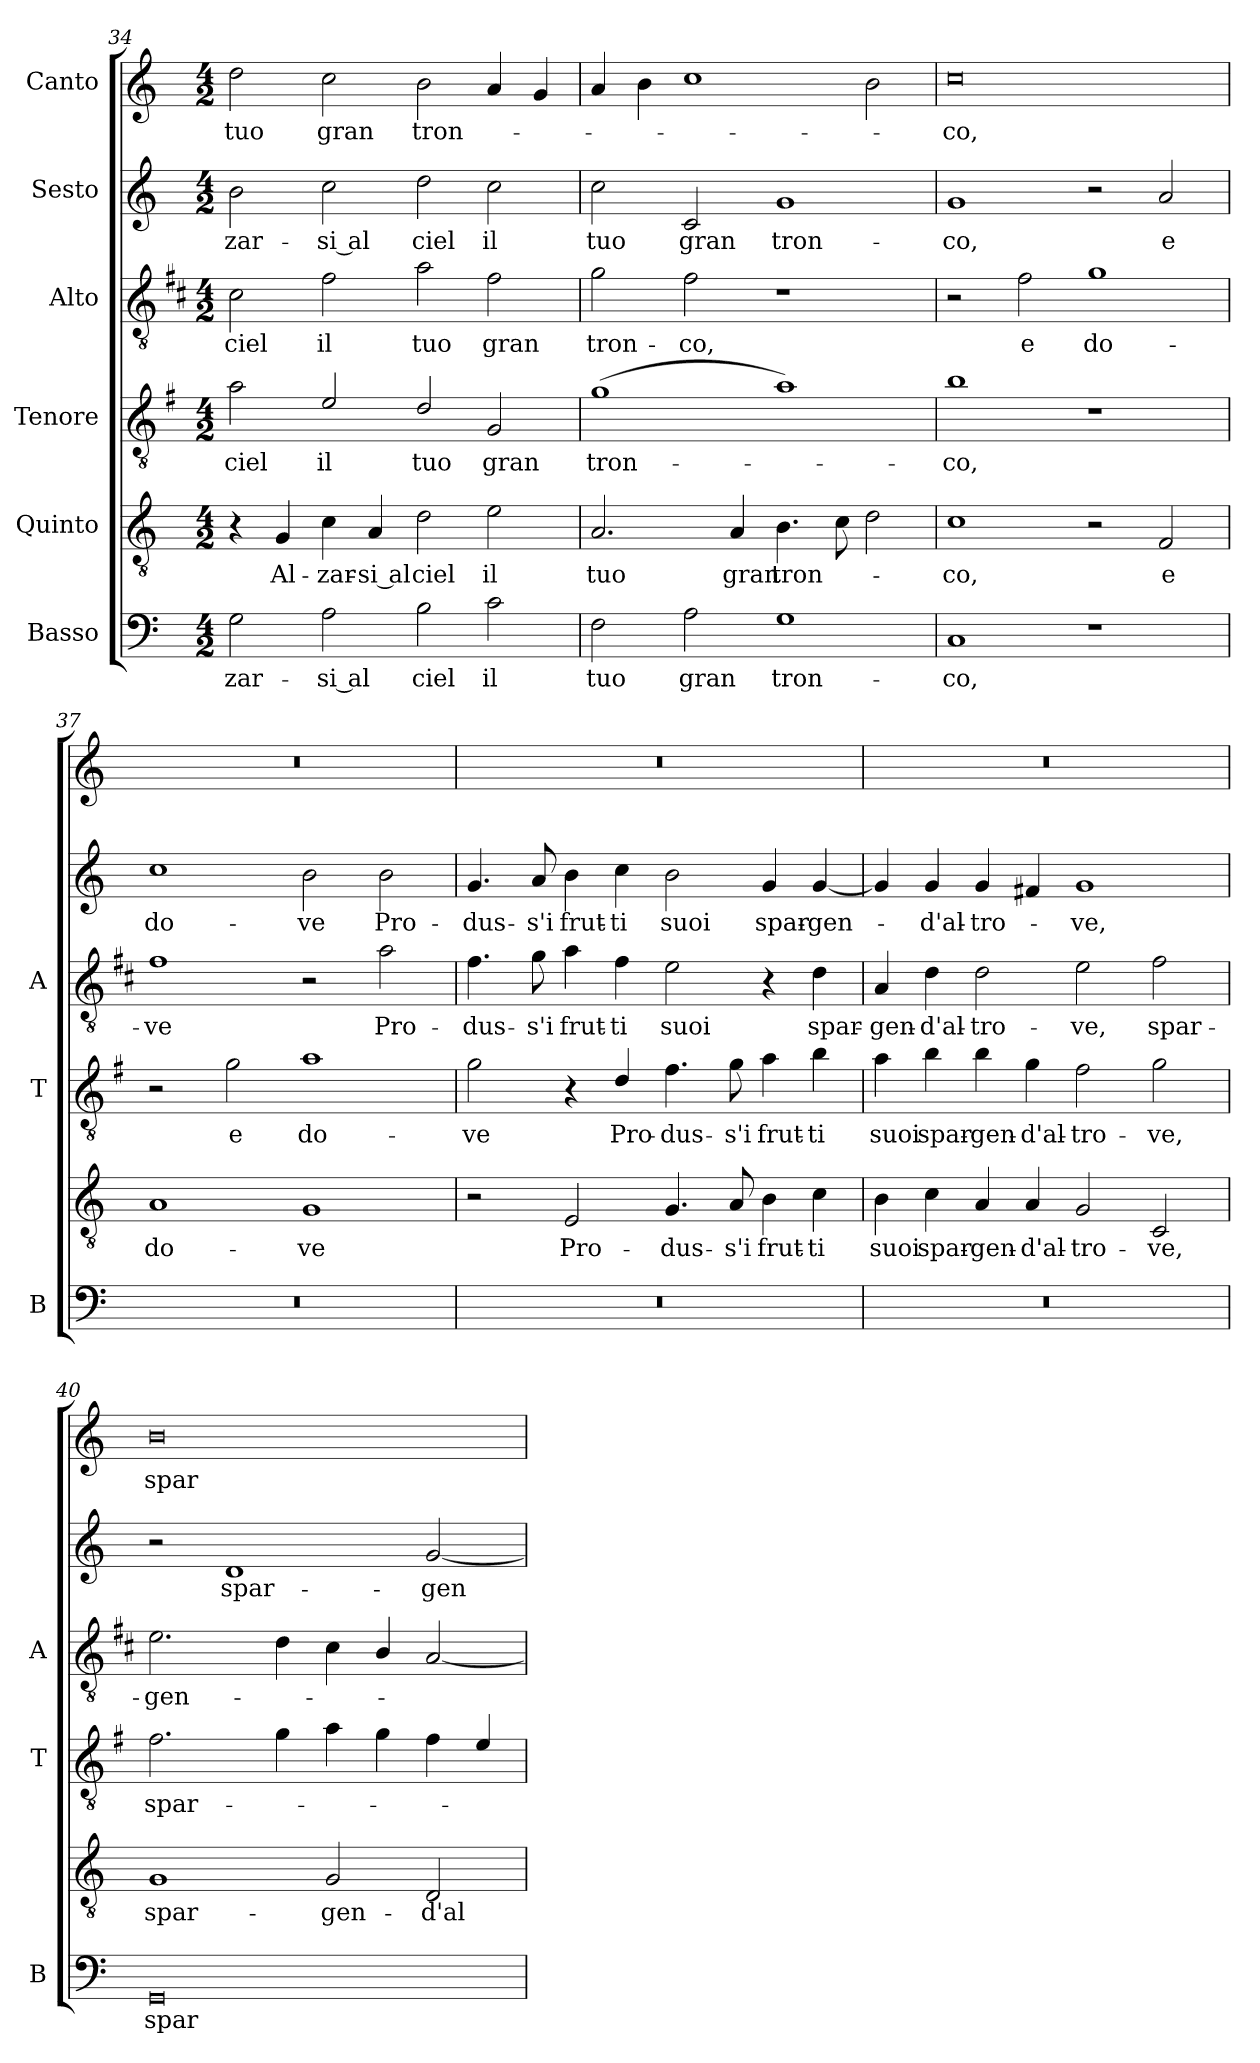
**kern	**text	**kern	**text	**kern	**text	**kern	**text	**kern	**text	**kern	**text
*part6	*part6	*part5	*part5	*part4	*part4	*part3	*part3	*part2	*part2	*part1	*part1
*staff6	*staff6	*staff5	*staff5	*staff4	*staff4	*staff3	*staff3	*staff2	*staff2	*staff1	*staff1
*I"Basso	*	*I"Quinto	*	*I"Tenore	*	*I"Alto	*	*I"Sesto	*	*I"Canto	*
*I'B	*	*	*	*I'T	*	*I'A	*	*	*	*	*
*clefF4	*	*clefGv2	*	*clefGv2	*	*clefGv2	*	*clefG2	*	*clefG2	*
*	*	*	*	*ITrd4c7	*	*ITrd1c2	*	*	*	*	*
*k[]	*	*k[]	*	*k[]	*	*k[]	*	*k[]	*	*k[]	*
*C:	*	*C:	*	*C:	*	*C:	*	*C:	*	*C:	*
*M4/2	*	*M4/2	*	*M4/2	*	*M4/2	*	*M4/2	*	*M4/2	*
=34	=34	=34	=34	=34	=34	=34	=34	=34	=34	=34	=34
!	!LO:LY:b	!	!	!	!LO:LY:b	!	!LO:LY:b	!	!LO:LY:b	!	!LO:LY:b
2G\	-zar-	4r	.	2d\	ciel	2B\	ciel	2b\	-zar-	2dd\	tuo
!	!	!	!LO:LY:b	!	!	!	!	!	!	!	!
.	.	4G/	Al-	.	.	.	.	.	.	.	.
!	!LO:LY:b	!	!LO:LY:b	!	!LO:LY:b	!	!LO:LY:b	!	!LO:LY:b	!	!LO:LY:b
2A\	-si al	4c\	-zar-	2A/	il	2e\	il	2cc\	-si al	2cc\	gran
!	!	!	!LO:LY:b	!	!	!	!	!	!	!	!
.	.	4A/	-si al	.	.	.	.	.	.	.	.
!	!LO:LY:b	!	!LO:LY:b	!	!LO:LY:b	!	!LO:LY:b	!	!LO:LY:b	!	!LO:LY:b
2B\	ciel	2d\	ciel	2G/	tuo	2g\	tuo	2dd\	ciel	2b\	tron-
!	!LO:LY:b	!	!LO:LY:b	!	!LO:LY:b	!	!LO:LY:b	!	!LO:LY:b	!	!
2c\	il	2e\	il	2C/	gran	2e\	gran	2cc\	il	4a/	.
.	.	.	.	.	.	.	.	.	.	4g/	.
!!LO:PB:g=z
=35	=35	=35	=35	=35	=35	=35	=35	=35	=35	=35	=35
!	!LO:LY:b	!	!LO:LY:b	!	!LO:LY:b	!	!LO:LY:b	!	!LO:LY:b	!	!
2F\	tuo	2.A/	tuo	(>1c	tron-	2f\	tron-	2cc\	tuo	4a/	.
.	.	.	.	.	.	.	.	.	.	4b\	.
!	!LO:LY:b	!	!	!	!	!	!LO:LY:b	!	!LO:LY:b	!	!
2A\	gran	.	.	.	.	2e\	-co,	2c/	gran	1cc	.
!	!	!	!LO:LY:b	!	!	!	!	!	!	!	!
.	.	4A/	gran	.	.	.	.	.	.	.	.
!	!LO:LY:b	!	!LO:LY:b	!	!	!	!	!	!LO:LY:b	!	!
1G	tron-	4.B\	tron-	1d)	.	1r	.	1g	tron-	.	.
.	.	8c\	.	.	.	.	.	.	.	.	.
.	.	2d\	.	.	.	.	.	.	.	2b\	.
=36	=36	=36	=36	=36	=36	=36	=36	=36	=36	=36	=36
!	!LO:LY:b	!	!LO:LY:b	!	!LO:LY:b	!	!	!	!LO:LY:b	!	!LO:LY:b
1C	-co,	1c	-co,	1e	-co,	2r	.	1g	-co,	0cc	-co,
!	!	!	!	!	!	!	!LO:LY:b	!	!	!	!
.	.	.	.	.	.	2e\	e	.	.	.	.
!	!	!	!	!	!	!	!LO:LY:b	!	!	!	!
1r	.	2r	.	1r	.	1f	do-	2r	.	.	.
!	!	!	!LO:LY:b	!	!	!	!	!	!LO:LY:b	!	!
.	.	2F/	e	.	.	.	.	2a/	e	.	.
=37	=37	=37	=37	=37	=37	=37	=37	=37	=37	=37	=37
!	!	!	!LO:LY:b	!	!	!	!LO:LY:b	!	!LO:LY:b	!	!
0r	.	1A	do-	2r	.	1e	-ve	1cc	do-	0r	.
!	!	!	!	!	!LO:LY:b	!	!	!	!	!	!
.	.	.	.	2c\	e	.	.	.	.	.	.
!	!	!	!LO:LY:b	!	!LO:LY:b	!	!	!	!LO:LY:b	!	!
.	.	1G	-ve	1d	do-	2r	.	2b\	-ve	.	.
!	!	!	!	!	!	!	!LO:LY:b	!	!LO:LY:b	!	!
.	.	.	.	.	.	2g\	Pro-	2b\	Pro-	.	.
=38	=38	=38	=38	=38	=38	=38	=38	=38	=38	=38	=38
!	!	!	!	!	!LO:LY:b	!	!LO:LY:b	!	!LO:LY:b	!	!
0r	.	2r	.	2c\	-ve	4.e\	-dus-	4.g/	-dus-	0r	.
!	!	!	!	!	!	!	!LO:LY:b	!	!LO:LY:b	!	!
.	.	.	.	.	.	8f\	-s'i	8a/	-s'i	.	.
!	!	!	!LO:LY:b	!	!	!	!LO:LY:b	!	!LO:LY:b	!	!
.	.	2E/	Pro-	4r	.	4g\	frut-	4b\	frut-	.	.
!	!	!	!	!	!LO:LY:b	!	!LO:LY:b	!	!LO:LY:b	!	!
.	.	.	.	4G/	Pro-	4e\	-ti	4cc\	-ti	.	.
!	!	!	!LO:LY:b	!	!LO:LY:b	!	!LO:LY:b	!	!LO:LY:b	!	!
.	.	4.G/	-dus-	4.B\	-dus-	2d\	suoi	2b\	suoi	.	.
!	!	!	!LO:LY:b	!	!LO:LY:b	!	!	!	!	!	!
.	.	8A/	-s'i	8c\	-s'i	.	.	.	.	.	.
!	!	!	!LO:LY:b	!	!LO:LY:b	!	!	!	!LO:LY:b	!	!
.	.	4B\	frut-	4d\	frut-	4r	.	4g/	spar-	.	.
!	!	!	!LO:LY:b	!	!LO:LY:b	!	!LO:LY:b	!	!LO:LY:b	!	!
.	.	4c\	-ti	4e\	-ti	4c\	spar-	[4g/	-gen-	.	.
!!LO:LB:g=z
=39	=39	=39	=39	=39	=39	=39	=39	=39	=39	=39	=39
!	!	!	!LO:LY:b	!	!LO:LY:b	!	!LO:LY:b	!	!	!	!
0r	.	4B\	suoi	4d\	suoi	4G/	-gen-	4g/]	.	0r	.
!	!	!	!LO:LY:b	!	!LO:LY:b	!	!LO:LY:b	!	!LO:LY:b	!	!
.	.	4c\	spar-	4e\	spar-	4c\	-d'al-	4g/	-d'al-	.	.
!	!	!	!LO:LY:b	!	!LO:LY:b	!	!LO:LY:b	!	!LO:LY:b	!	!
.	.	4A/	-gen-	4e\	-gen-	2c\	-tro-	4g/	-tro-	.	.
!	!	!	!LO:LY:b	!	!LO:LY:b	!	!	!	!	!	!
.	.	4A/	-d'al-	4c\	-d'al-	.	.	4f#X/	.	.	.
!	!	!	!LO:LY:b	!	!LO:LY:b	!	!LO:LY:b	!	!LO:LY:b	!	!
.	.	2G/	-tro-	2B\	-tro-	2d\	-ve,	1g	-ve,	.	.
!	!	!	!LO:LY:b	!	!LO:LY:b	!	!LO:LY:b	!	!	!	!
.	.	2C/	-ve,	2c\	-ve,	2e\	spar-	.	.	.	.
=40	=40	=40	=40	=40	=40	=40	=40	=40	=40	=40	=40
!	!LO:LY:b	!	!LO:LY:b	!	!LO:LY:b	!	!LO:LY:b	!	!	!	!LO:LY:b
0GG	spar-	1G	spar-	2.B\	spar-	2.d\	-gen-	2r	.	0b	spar-
!	!	!	!	!	!	!	!	!	!LO:LY:b	!	!
.	.	.	.	.	.	.	.	1d	spar-	.	.
.	.	.	.	4c\	.	4c\	.	.	.	.	.
!	!	!	!LO:LY:b	!	!	!	!	!	!	!	!
.	.	2G/	-gen-	4d\	.	4B\	.	.	.	.	.
.	.	.	.	4c\	.	4A/	.	.	.	.	.
!	!	!	!LO:LY:b	!	!	!	!	!	!LO:LY:b	!	!
.	.	2D/	-d'al-	4B\	.	[2G/	.	[2g/	-gen-	.	.
.	.	.	.	4A/	.	.	.	.	.	.	.
=	=	=	=	=	=	=	=	=	=	=	=
*-	*-	*-	*-	*-	*-	*-	*-	*-	*-	*-	*-
